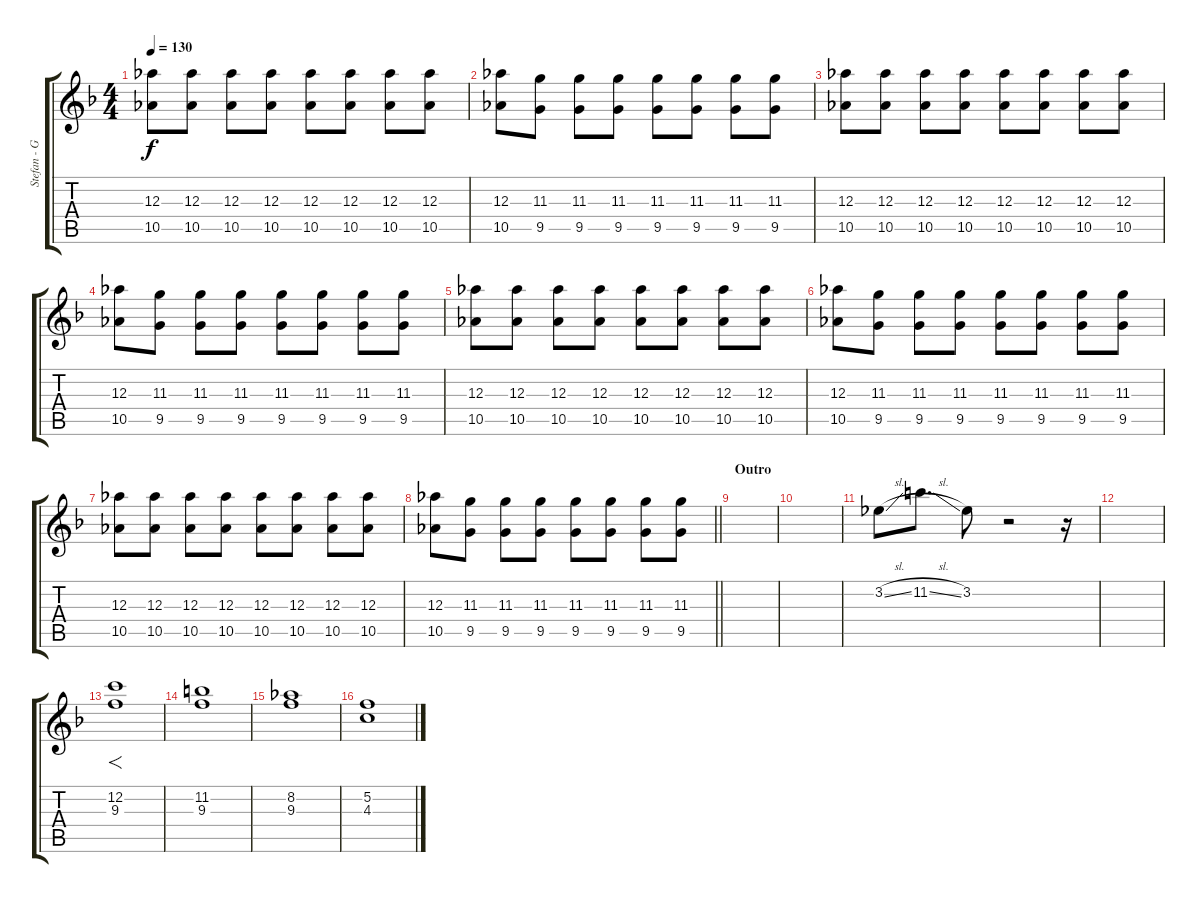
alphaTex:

\track ("Stefan - Guitar" "Stefan - G") {instrument overdrivenguitar}
\staff {score tabs}
\tuning (F4 C4 Ab3 Eb3 Bb2 F2) {hide}
\ts (4 4)
\tempo 130
\clef g2
\ks f
(12.3 10.5).8{dy f} (12.3 10.5).8 (12.3 10.5).8 (12.3 10.5).8 (12.3 10.5).8 (12.3 10.5).8 (12.3 10.5).8 (12.3 10.5).8 |
(12.3 10.5).8 (11.3 9.5).8 (11.3 9.5).8 (11.3 9.5).8 (11.3 9.5).8 (11.3 9.5).8 (11.3 9.5).8 (11.3 9.5).8 |
(12.3 10.5).8 (12.3 10.5).8 (12.3 10.5).8 (12.3 10.5).8 (12.3 10.5).8 (12.3 10.5).8 (12.3 10.5).8 (12.3 10.5).8 |
(12.3 10.5).8 (11.3 9.5).8 (11.3 9.5).8 (11.3 9.5).8 (11.3 9.5).8 (11.3 9.5).8 (11.3 9.5).8 (11.3 9.5).8 |
(12.3 10.5).8 (12.3 10.5).8 (12.3 10.5).8 (12.3 10.5).8 (12.3 10.5).8 (12.3 10.5).8 (12.3 10.5).8 (12.3 10.5).8 |
(12.3 10.5).8 (11.3 9.5).8 (11.3 9.5).8 (11.3 9.5).8 (11.3 9.5).8 (11.3 9.5).8 (11.3 9.5).8 (11.3 9.5).8 |
(12.3 10.5).8 (12.3 10.5).8 (12.3 10.5).8 (12.3 10.5).8 (12.3 10.5).8 (12.3 10.5).8 (12.3 10.5).8 (12.3 10.5).8 |
\barLineRight lightlight
(12.3 10.5).8 (11.3 9.5).8 (11.3 9.5).8 (11.3 9.5).8 (11.3 9.5).8 (11.3 9.5).8 (11.3 9.5).8 (11.3 9.5).8 |
\section ("" "Outro")
|
|
3.2{sl}.8 11.2{sl}.8{d} 3.2.8 r.2 r.16 |
|
(12.2 9.3).1{f} |
(11.2 9.3).1 |
(8.2 9.3).1 |
(5.2 4.3).1
